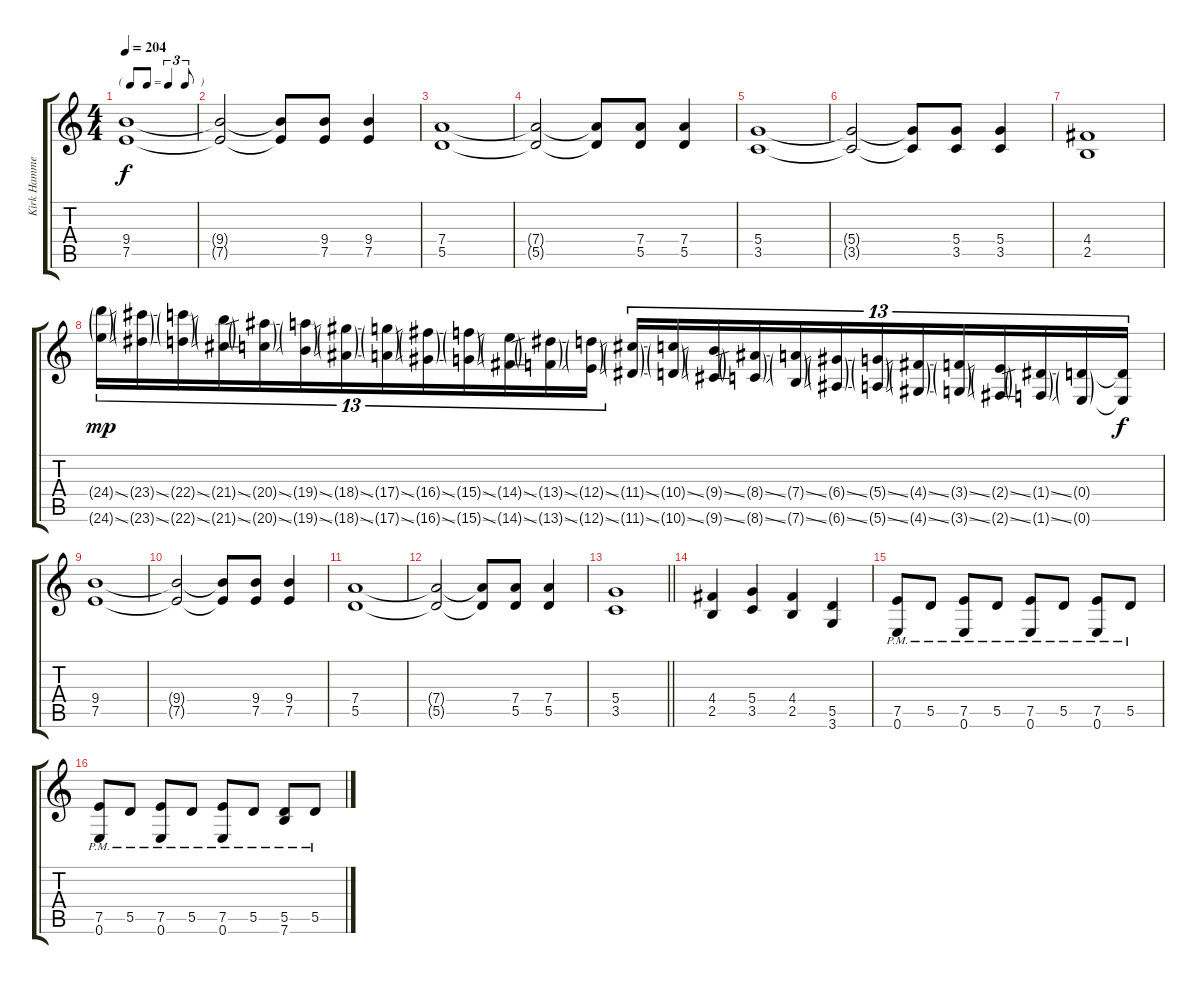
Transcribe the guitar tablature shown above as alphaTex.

\track ("Kirk Hammett" "Kirk Hamme") {instrument distortionguitar}
\staff {score tabs}
\tuning (E4 B3 G3 D3 A2 E2) {hide}
\ts (4 4)
\tf triplet8th
\tempo 204
\clef g2
\ks c
(9.4 7.5).1{dy f} |
(9.4{t} 7.5{t}).2 (9.4{t} 7.5{t}).8 (9.4 7.5).8 (9.4 7.5).4 |
(7.4 5.5).1 |
(7.4{t} 5.5{t}).2 (7.4{t} 5.5{t}).8 (7.4 5.5).8 (7.4 5.5).4 |
(5.4 3.5).1 |
(5.4{t} 3.5{t}).2 (5.4{t} 3.5{t}).8 (5.4 3.5).8 (5.4 3.5).4 |
(4.4 2.5).1 |
(24.4{ss g} 24.6{ss g}).16{tu (13 8) dy mp} (23.4{ss g} 23.6{ss g}).16{tu (13 8)} (22.4{ss g} 22.6{ss g}).16{tu (13 8)} (21.4{ss g} 21.6{ss g}).16{tu (13 8)} (20.4{ss g} 20.6{ss g}).16{tu (13 8)} (19.4{ss g} 19.6{ss g}).16{tu (13 8)} (18.4{ss g} 18.6{ss g}).16{tu (13 8)} (17.4{ss g} 17.6{ss g}).16{tu (13 8)} (16.4{ss g} 16.6{ss g}).16{tu (13 8)} (15.4{ss g} 15.6{ss g}).16{tu (13 8)} (14.4{ss g} 14.6{ss g}).16{tu (13 8)} (13.4{ss g} 13.6{ss g}).16{tu (13 8)} (12.4{ss g} 12.6{ss g}).16{tu (13 8)} (11.4{ss g} 11.6{ss g}).16{tu (13 8)} (10.4{ss g} 10.6{ss g}).16{tu (13 8)} (9.4{ss g} 9.6{ss g}).16{tu (13 8)} (8.4{ss g} 8.6{ss g}).16{tu (13 8)} (7.4{ss g} 7.6{ss g}).16{tu (13 8)} (6.4{ss g} 6.6{ss g}).16{tu (13 8)} (5.4{ss g} 5.6{ss g}).16{tu (13 8)} (4.4{ss g} 4.6{ss g}).16{tu (13 8)} (3.4{ss g} 3.6{ss g}).16{tu (13 8)} (2.4{ss g} 2.6{ss g}).16{tu (13 8)} (1.4{ss g} 1.6{ss g}).16{tu (13 8)} (0.4{g} 0.6{g}).16{tu (13 8)} (0.4{t} 0.6{t}).16{tu (13 8) dy f} |
(9.4 7.5).1 |
(9.4{t} 7.5{t}).2 (9.4{t} 7.5{t}).8 (9.4 7.5).8 (9.4 7.5).4 |
(7.4 5.5).1 |
(7.4{t} 5.5{t}).2 (7.4{t} 5.5{t}).8 (7.4 5.5).8 (7.4 5.5).4 |
\barLineRight lightlight
(5.4 3.5).1 |
(4.4 2.5).4 (5.4 3.5).4 (4.4 2.5).4 (5.5 3.6).4 |
(7.5{pm} 0.6{pm}).8 5.5{pm}.8 (7.5{pm} 0.6{pm}).8 5.5{pm}.8 (7.5{pm} 0.6{pm}).8 5.5{pm}.8 (7.5{pm} 0.6{pm}).8 5.5{pm}.8 |
(7.5{pm} 0.6{pm}).8 5.5{pm}.8 (7.5{pm} 0.6{pm}).8 5.5{pm}.8 (7.5{pm} 0.6{pm}).8 5.5{pm}.8 (5.5{pm} 7.6{pm}).8 5.5{pm}.8
